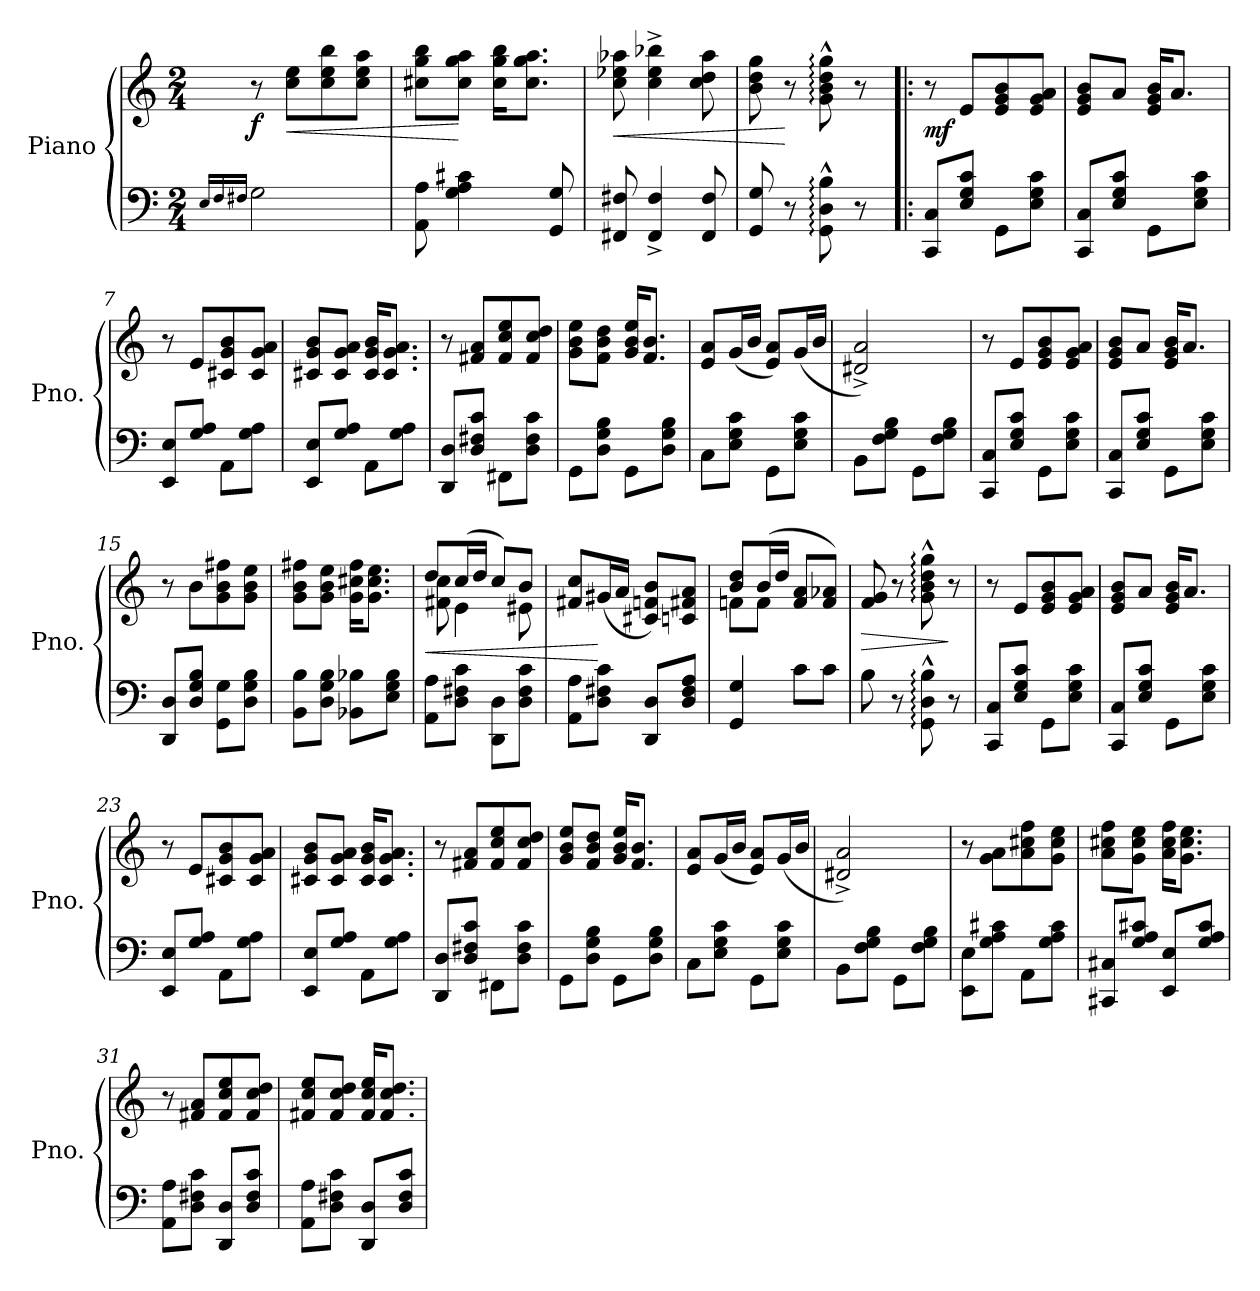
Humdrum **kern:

**kern	**kern	**dynam
*part1	*part1	*part1
*staff2	*staff1	*staff1/2
*I"Piano	*	*
*I'Pno.	*	*
*clefF4	*clefG2	*
*k[]	*k[]	*
*M2/4	*M2/4	*
=1	=1	=1
16qE/LL	.	.
16qF/	.	.
16qF#X/JJ	.	.
!	!	!LO:DY:b
2G\	8r	f
!	!	!LO:HP:b
.	8cc\ 8ee\L	<
.	8cc\ 8ee\ 8bb\	.
.	8cc\ 8ee\ 8aa\J	.
=2	=2	=2
8AA\ 8A\	8cc#X\ 8gg\ 8bb\L	.
4G\ 4A\ 4c#X\	8cc#\ 8gg\ 8aa\J	[
.	16cc#\ 16gg\ 16bb\KL	.
.	8.cc#\ 8.gg\ 8.aa\J	.
8GG/ 8G/	.	.
=3	=3	=3
!	!	!LO:HP:b
8FF#X/ 8F#X/	8cc\ 8ee-X\ 8aa-X\	<
4FF#/^ 4F#/^	4cc\^ 4ee-\^ 4bb-X\^	.
8FF#/ 8F#/	8cc\ 8dd\ 8aa-\	.
=4	=4	=4
8GG/ 8G/	8b\ 8dd\ 8gg\	.
8r	8r	[
8GG\:^^ 8D\:^^ 8B\:^^	8g\:^^ 8b\:^^ 8dd\:^^ 8gg\:^^	.
8r	8r	.
=5!|:	=5!|:	=5!|:
!	!	!LO:DY:b
8CC/ 8C/L	8r	mf
8E/ 8G/ 8c/J	8e/L	.
8GG\L	8e/ 8g/ 8b/	.
8E\ 8G\ 8c\J	8e/ 8g/ 8a/J	.
=6	=6	=6
8CC/ 8C/L	8e/ 8g/ 8b/L	.
8E/ 8G/ 8c/J	8a/J	.
8GG\L	16e/ 16g/ 16b/KL	.
.	8.a/J	.
8E\ 8G\ 8c\J	.	.
!!LO:LB:g=z
=7	=7	=7
8EE/ 8E/L	8r	.
8G/ 8A/J	8e/L	.
8AA\L	8c#X/ 8g/ 8b/	.
8G\ 8A\J	8c#/ 8g/ 8a/J	.
=8	=8	=8
8EE/ 8E/L	8c#X/ 8g/ 8b/L	.
8G/ 8A/J	8c#/ 8g/ 8a/J	.
8AA\L	16c#/ 16g/ 16b/KL	.
.	8.c#/ 8.g/ 8.a/J	.
8G\ 8A\J	.	.
=9	=9	=9
8DD/ 8D/L	8r	.
8D/ 8F#X/ 8c/J	8f#X/ 8a/L	.
8FF#X\L	8f#/ 8cc/ 8ee/	.
8D\ 8F#\ 8c\J	8f#/ 8cc/ 8dd/J	.
=10	=10	=10
8GG\L	8g\ 8b\ 8ee\L	.
8D\ 8G\ 8B\J	8f\ 8b\ 8dd\J	.
8GG\L	16g/ 16b/ 16ee/KL	.
.	8.f/ 8.b/J	.
8D\ 8G\ 8B\J	.	.
=11	=11	=11
8C\L	8e/ 8a/L	.
8E\ 8G\ 8c\J	(<16g/L	.
.	16b/JJ	.
8GG\L	8e/ 8a/L)	.
8E\ 8G\ 8c\J	(<16g/L	.
.	16b/JJ	.
=12	=12	=12
8BB\L	2d#X/^ 2a/^)	.
8F\ 8G\ 8B\J	.	.
8GG\L	.	.
8F\ 8G\ 8B\J	.	.
!!LO:LB:g=z
=13	=13	=13
8CC/ 8C/L	8r	.
8E/ 8G/ 8c/J	8e/L	.
8GG\L	8e/ 8g/ 8b/	.
8E\ 8G\ 8c\J	8e/ 8g/ 8a/J	.
=14	=14	=14
8CC/ 8C/L	8e/ 8g/ 8b/L	.
8E/ 8G/ 8c/J	8a/J	.
8GG\L	16e/ 16g/ 16b/KL	.
.	8.a/J	.
8E\ 8G\ 8c\J	.	.
=15	=15	=15
8DD/ 8D/L	8r	.
8D/ 8G/ 8B/J	8b\L	.
8GG\ 8G\L	8g\ 8b\ 8ff#X\	.
8D\ 8G\ 8B\J	8g\ 8b\ 8ee\J	.
=16	=16	=16
8BB\ 8B\L	8g\ 8b\ 8ff#X\L	.
8D\ 8G\ 8B\J	8g\ 8b\ 8ee\J	.
8BB-X\ 8B-X\L	16g\ 16cc#X\ 16ff#\KL	.
.	8.g\ 8.cc#\ 8.ee\J	.
8E\ 8G\ 8B-\J	.	.
=17	=17	=17
!	!	!LO:HP:b
*	*^	*
8AA\ 8A\L	8dd/L	8f#X\ 8cc\	<
8D\ 8F#X\ 8c\J	(>16cc/L	4e\	.
.	16dd/JJ	.	.
8DD\ 8D\L	8cc/L)	.	.
8D\ 8F#\ 8c\J	8b/J	8e#X\	.
*	*v	*v	*
=18	=18	=18
8AA\ 8A\L	8f#X/ 8cc/L	.
8D\ 8F#X\ 8c\J	(<16g#X/L	[
.	16a/JJ	.
8DD/ 8D/L	8c#X/ 8fn/ 8b/L)	.
8D/ 8F#/ 8A/J	8cn/ 8f#X/ 8a/J	.
!!LO:LB:g=z
=19	=19	=19
*	*^	*
4GG/ 4G/	8b/ 8dd/L	8fn\L	.
.	(>16b/L	8f\J	.
.	16dd/JJ	.	.
8c\L	8f/ 8a/L	4ryy	.
8c\J	8f/ 8a-X/J)	.	.
*	*v	*v	*
=20	=20	=20
!	!	!LO:HP:b
8B\	8f/ 8g/	>
8r	8r	.
8GG\:^^ 8D\:^^ 8B\:^^	8g\:^^ 8b\:^^ 8dd\:^^ 8gg\:^^	.
8r	8r	]
=21	=21	=21
8CC/ 8C/L	8r	.
8E/ 8G/ 8c/J	8e/L	.
8GG\L	8e/ 8g/ 8b/	.
8E\ 8G\ 8c\J	8e/ 8g/ 8a/J	.
=22	=22	=22
8CC/ 8C/L	8e/ 8g/ 8b/L	.
8E/ 8G/ 8c/J	8a/J	.
8GG\L	16e/ 16g/ 16b/KL	.
.	8.a/J	.
8E\ 8G\ 8c\J	.	.
=23	=23	=23
8EE/ 8E/L	8r	.
8G/ 8A/J	8e/L	.
8AA\L	8c#X/ 8g/ 8b/	.
8G\ 8A\J	8c#/ 8g/ 8a/J	.
=24	=24	=24
8EE/ 8E/L	8c#X/ 8g/ 8b/L	.
8G/ 8A/J	8c#/ 8g/ 8a/J	.
8AA\L	16c#/ 16g/ 16b/KL	.
.	8.c#/ 8.g/ 8.a/J	.
8G\ 8A\J	.	.
!!LO:LB:g=z
=25	=25	=25
8DD/ 8D/L	8r	.
8D/ 8F#X/ 8c/J	8f#X/ 8a/L	.
8FF#X\L	8f#/ 8cc/ 8ee/	.
8D\ 8F#\ 8c\J	8f#/ 8cc/ 8dd/J	.
=26	=26	=26
8GG\L	8g/ 8b/ 8ee/L	.
8D\ 8G\ 8B\J	8f/ 8b/ 8dd/J	.
8GG\L	16g/ 16b/ 16ee/KL	.
.	8.f/ 8.b/J	.
8D\ 8G\ 8B\J	.	.
=27	=27	=27
8C\L	8e/ 8a/L	.
8E\ 8G\ 8c\J	(<16g/L	.
.	16b/JJ	.
8GG\L	8e/ 8a/L)	.
8E\ 8G\ 8c\J	(<16g/L	.
.	16b/JJ	.
=28	=28	=28
8BB\L	2d#X/^ 2a/^)	.
8F\ 8G\ 8B\J	.	.
8GG\L	.	.
8F\ 8G\ 8B\J	.	.
=29	=29	=29
8EE\ 8E\L	8r	.
8G\ 8A\ 8c#X\J	8g\ 8a\L	.
8AA\L	8a\ 8cc#X\ 8ff\	.
8G\ 8A\ 8c#\J	8g\ 8cc#\ 8ee\J	.
=30	=30	=30
8CC#X/ 8C#X/L	8a\ 8cc#X\ 8ff\L	.
8G/ 8A/ 8c#X/J	8g\ 8cc#\ 8ee\J	.
8EE/ 8E/L	16a\ 16cc#\ 16ff\KL	.
.	8.g\ 8.cc#\ 8.ee\J	.
8G/ 8A/ 8c#/J	.	.
!!LO:PB:g=z
=31	=31	=31
8AA\ 8A\L	8r	.
8D\ 8F#X\ 8c\J	8f#X/ 8a/L	.
8DD/ 8D/L	8f#/ 8cc/ 8ee/	.
8D/ 8F#/ 8c/J	8f#/ 8cc/ 8dd/J	.
=32	=32	=32
8AA\ 8A\L	8f#X/ 8cc/ 8ee/L	.
8D\ 8F#X\ 8c\J	8f#/ 8cc/ 8dd/J	.
8DD/ 8D/L	16f#/ 16cc/ 16ee/KL	.
.	8.f#/ 8.cc/ 8.dd/J	.
8D/ 8F#/ 8c/J	.	.
=	=	=
*-	*-	*-
